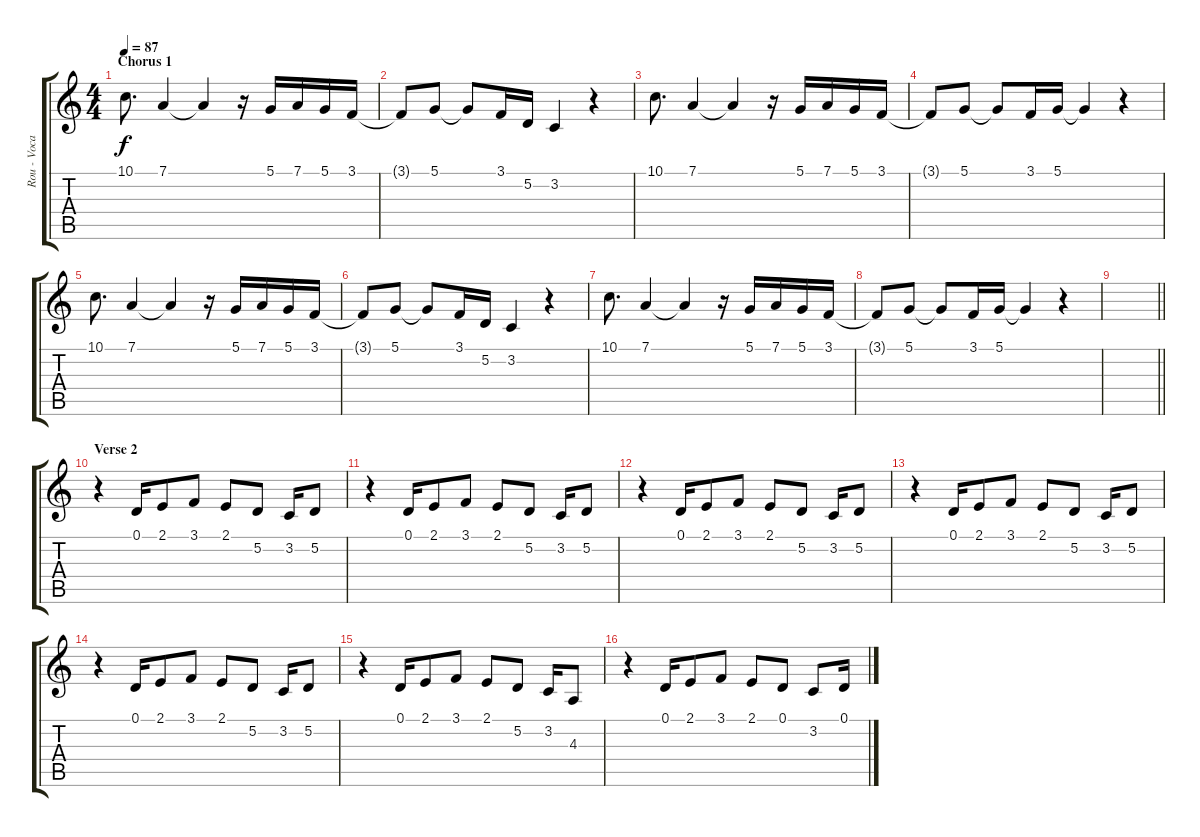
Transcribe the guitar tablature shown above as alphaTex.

\track ("Rou - Vocals" "Rou - Voca") {instrument clarinet}
\staff {score tabs}
\tuning (D4 A3 F3 C3 G2 C2) {hide}
\ts (4 4)
\section ("" "Chorus 1")
\tempo 87
\clef g2
\ks c
10.1.8{d dy f} 7.1.4 7.1{t}.4 r.16 5.1.16 7.1.16 5.1.16 3.1.16 |
3.1{t}.8 5.1.8 5.1{t}.8 3.1.16 5.2.16 3.2.4 r.4 |
10.1.8{d} 7.1.4 7.1{t}.4 r.16 5.1.16 7.1.16 5.1.16 3.1.16 |
3.1{t}.8 5.1.8 5.1{t}.8 3.1.16 5.1.16 5.1{t}.4 r.4 |
10.1.8{d} 7.1.4 7.1{t}.4 r.16 5.1.16 7.1.16 5.1.16 3.1.16 |
3.1{t}.8 5.1.8 5.1{t}.8 3.1.16 5.2.16 3.2.4 r.4 |
10.1.8{d} 7.1.4 7.1{t}.4 r.16 5.1.16 7.1.16 5.1.16 3.1.16 |
3.1{t}.8 5.1.8 5.1{t}.8 3.1.16 5.1.16 5.1{t}.4 r.4 |
\barLineRight lightlight
|
\section ("" "Verse 2")
r.4 0.1.16 2.1.8 3.1.8 2.1.8 5.2.8 3.2.16 5.2.8 |
r.4 0.1.16 2.1.8 3.1.8 2.1.8 5.2.8 3.2.16 5.2.8 |
r.4 0.1.16 2.1.8 3.1.8 2.1.8 5.2.8 3.2.16 5.2.8 |
r.4 0.1.16 2.1.8 3.1.8 2.1.8 5.2.8 3.2.16 5.2.8 |
r.4 0.1.16 2.1.8 3.1.8 2.1.8 5.2.8 3.2.16 5.2.8 |
r.4 0.1.16 2.1.8 3.1.8 2.1.8 5.2.8 3.2.16 4.3.8 |
r.4 0.1.16 2.1.8 3.1.8 2.1.8 0.1.8 3.2.8 0.1.16
